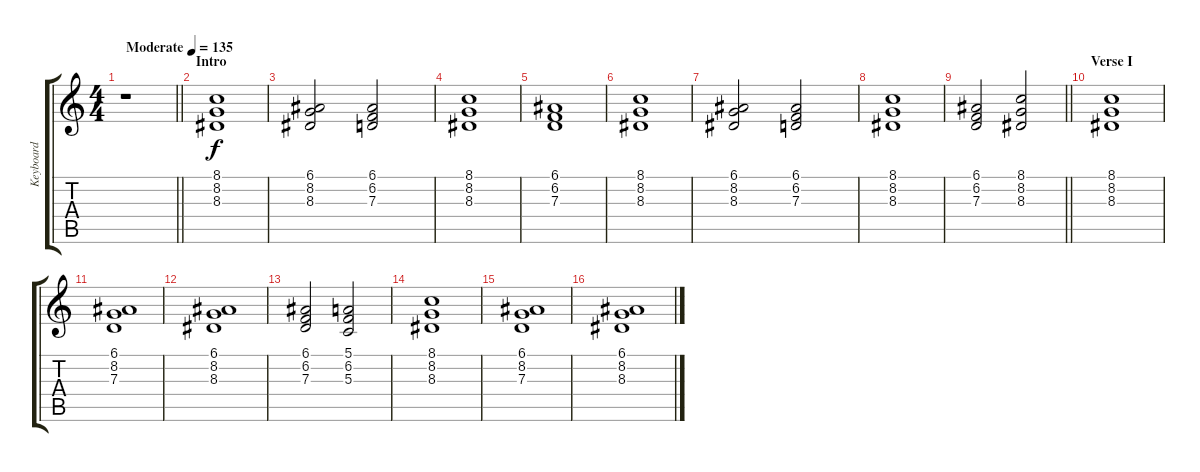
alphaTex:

\track ("Keyboard" "Keyboard") {instrument stringensemble1}
\staff {score tabs}
\tuning (E4 B3 G3 D3 A2 E2) {hide}
\ts (4 4)
\tempo (135 "Moderate")
\clef g2
\barLineRight lightlight
\ks c
r.1{dy f instrument stringensemble1} |
\section ("" "Intro")
(8.1 8.2 8.3).1 |
(6.1 8.2 8.3).2 (6.1 6.2 7.3).2 |
(8.1 8.2 8.3).1 |
(6.1 6.2 7.3).1 |
(8.1 8.2 8.3).1 |
(6.1 8.2 8.3).2 (6.1 6.2 7.3).2 |
(8.1 8.2 8.3).1 |
\barLineRight lightlight
(6.1 6.2 7.3).2 (8.1 8.2 8.3).2 |
\section ("" "Verse I")
(8.1 8.2 8.3).1 |
(6.1 8.2 7.3).1 |
(6.1 8.2 8.3).1 |
(6.1 6.2 7.3).2 (5.1 6.2 5.3).2 |
(8.1 8.2 8.3).1 |
(6.1 8.2 7.3).1 |
(6.1 8.2 8.3).1
